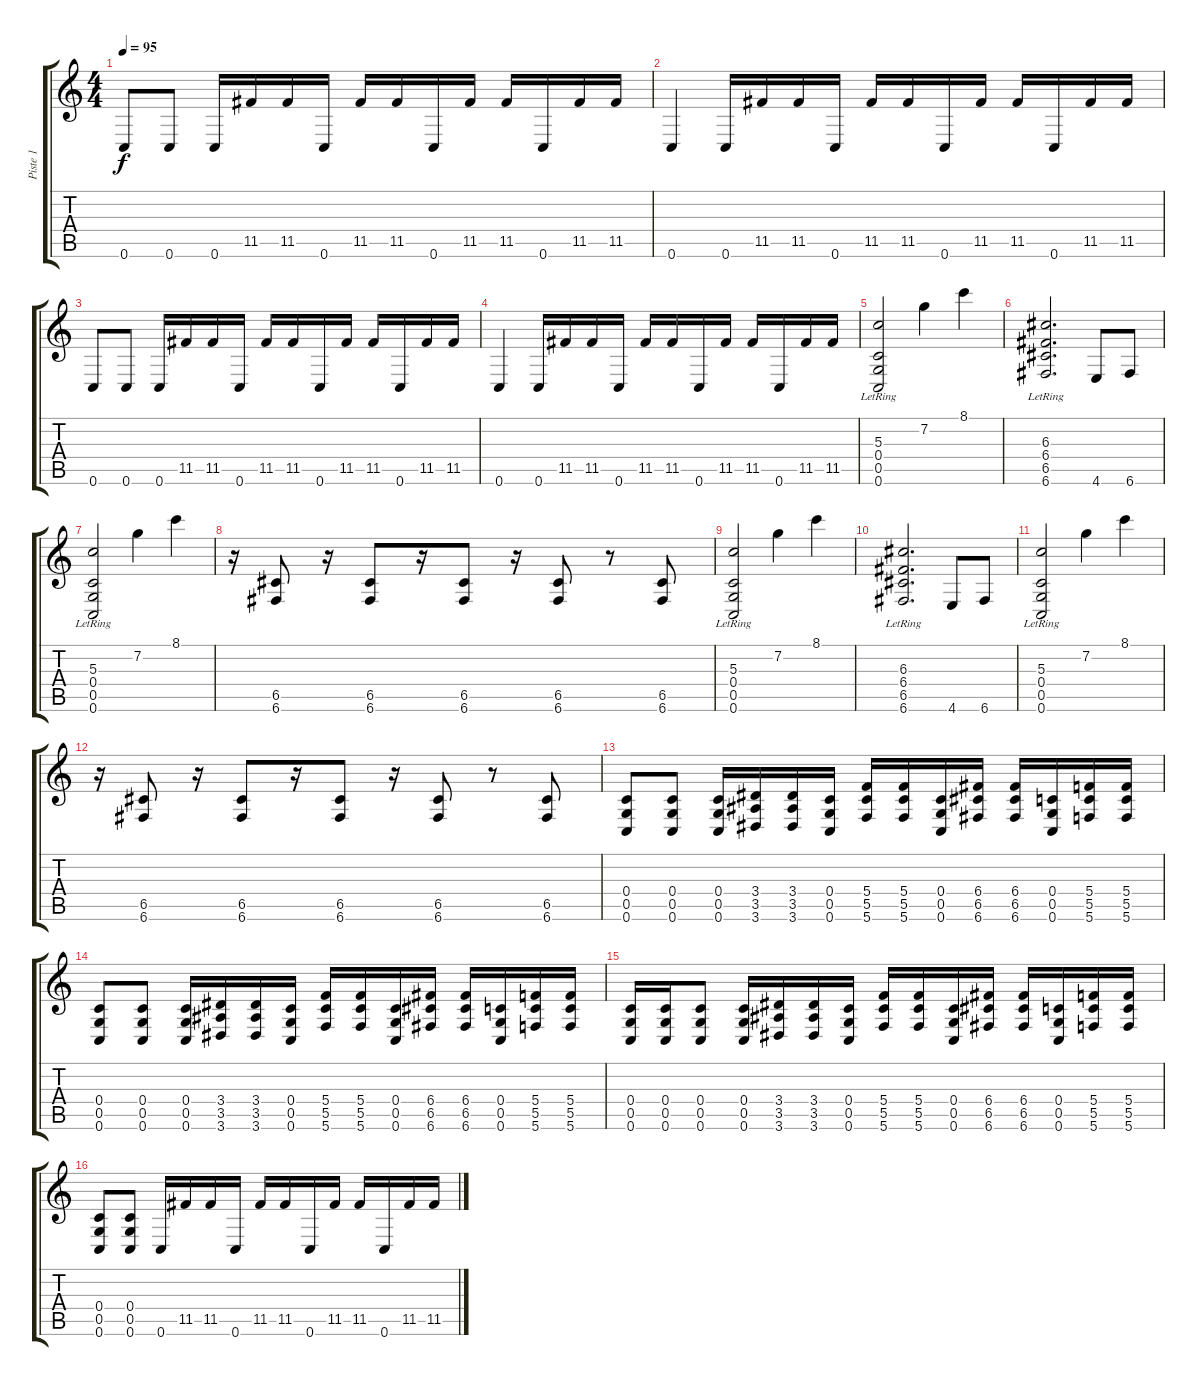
\track ("Piste 1" "Piste 1") {instrument distortionguitar}
\staff {score tabs}
\tuning (E4 C4 G3 C3 G2 C2) {hide}
\ts (4 4)
\tempo 95
\clef g2
\ks c
0.6.8{dy f} 0.6.8 0.6.16 11.5.16 11.5.16 0.6.16 11.5.16 11.5.16 0.6.16 11.5.16 11.5.16 0.6.16 11.5.16 11.5.16 |
0.6.4 0.6.16 11.5.16 11.5.16 0.6.16 11.5.16 11.5.16 0.6.16 11.5.16 11.5.16 0.6.16 11.5.16 11.5.16 |
0.6.8 0.6.8 0.6.16 11.5.16 11.5.16 0.6.16 11.5.16 11.5.16 0.6.16 11.5.16 11.5.16 0.6.16 11.5.16 11.5.16 |
0.6.4 0.6.16 11.5.16 11.5.16 0.6.16 11.5.16 11.5.16 0.6.16 11.5.16 11.5.16 0.6.16 11.5.16 11.5.16 |
(5.3{lr} 0.4{lr} 0.5{lr} 0.6{lr}).2 7.2.4 8.1.4 |
(6.3{lr} 6.4{lr} 6.5{lr} 6.6{lr}).2{d} 4.6.8 6.6.8 |
(5.3{lr} 0.4{lr} 0.5{lr} 0.6{lr}).2 7.2.4 8.1.4 |
r.16 (6.5 6.6).8 r.16 (6.5 6.6).8 r.16 (6.5 6.6).8 r.16 (6.5 6.6).8 r.8 (6.5 6.6).8 |
(5.3{lr} 0.4{lr} 0.5{lr} 0.6{lr}).2 7.2.4 8.1.4 |
(6.3{lr} 6.4{lr} 6.5{lr} 6.6{lr}).2{d} 4.6.8 6.6.8 |
(5.3{lr} 0.4{lr} 0.5{lr} 0.6{lr}).2 7.2.4 8.1.4 |
r.16 (6.5 6.6).8 r.16 (6.5 6.6).8 r.16 (6.5 6.6).8 r.16 (6.5 6.6).8 r.8 (6.5 6.6).8 |
(0.4 0.5 0.6).8 (0.4 0.5 0.6).8 (0.4 0.5 0.6).16 (3.4 3.5 3.6).16 (3.4 3.5 3.6).16 (0.4 0.5 0.6).16 (5.4 5.5 5.6).16 (5.4 5.5 5.6).16 (0.4 0.5 0.6).16 (6.4 6.5 6.6).16 (6.4 6.5 6.6).16 (0.4 0.5 0.6).16 (5.4 5.5 5.6).16 (5.4 5.5 5.6).16 |
(0.4 0.5 0.6).8 (0.4 0.5 0.6).8 (0.4 0.5 0.6).16 (3.4 3.5 3.6).16 (3.4 3.5 3.6).16 (0.4 0.5 0.6).16 (5.4 5.5 5.6).16 (5.4 5.5 5.6).16 (0.4 0.5 0.6).16 (6.4 6.5 6.6).16 (6.4 6.5 6.6).16 (0.4 0.5 0.6).16 (5.4 5.5 5.6).16 (5.4 5.5 5.6).16 |
(0.4 0.5 0.6).16 (0.4 0.5 0.6).16 (0.4 0.5 0.6).8 (0.4 0.5 0.6).16 (3.4 3.5 3.6).16 (3.4 3.5 3.6).16 (0.4 0.5 0.6).16 (5.4 5.5 5.6).16 (5.4 5.5 5.6).16 (0.4 0.5 0.6).16 (6.4 6.5 6.6).16 (6.4 6.5 6.6).16 (0.4 0.5 0.6).16 (5.4 5.5 5.6).16 (5.4 5.5 5.6).16 |
(0.4 0.5 0.6).8 (0.4 0.5 0.6).8 0.6.16 11.5.16 11.5.16 0.6.16 11.5.16 11.5.16 0.6.16 11.5.16 11.5.16 0.6.16 11.5.16 11.5.16
